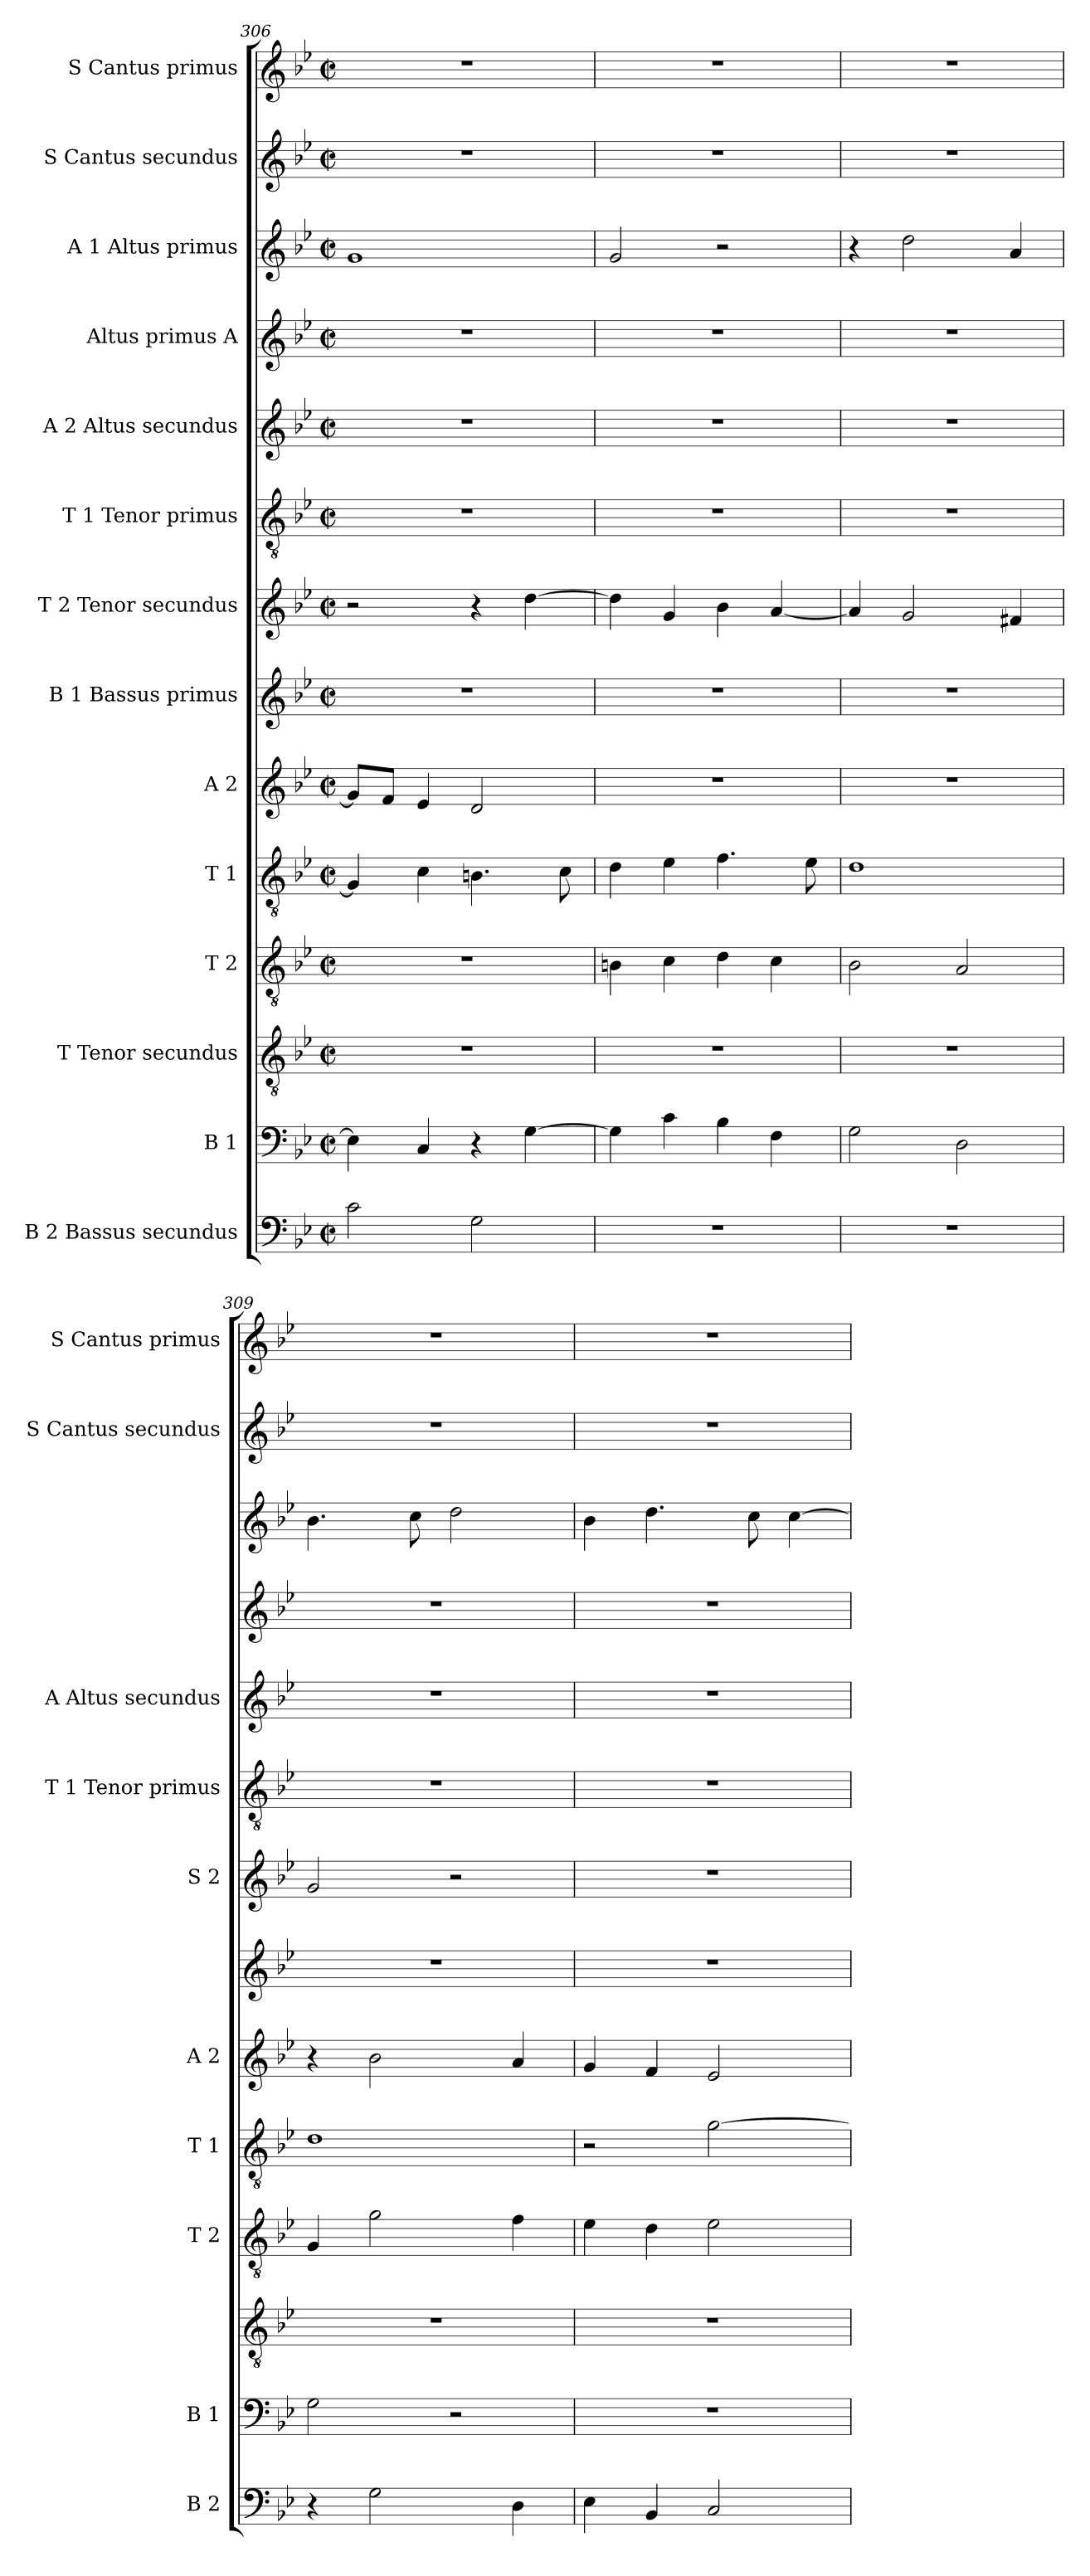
**kern	**kern	**kern	**kern	**kern	**kern	**kern	**kern	**kern	**kern	**kern	**kern	**kern	**kern
*part14	*part13	*part12	*part11	*part10	*part9	*part8	*part7	*part6	*part5	*part4	*part3	*part2	*part1
*staff14	*staff13	*staff12	*staff11	*staff10	*staff9	*staff8	*staff7	*staff6	*staff5	*staff4	*staff3	*staff2	*staff1
*I"B 2 Bassus secundus	*I"B 1	*I"T Tenor secundus	*I"T 2	*I"T 1	*I"A 2	*I"B 1 Bassus primus	*I"T 2 Tenor secundus	*I"T 1 Tenor primus	*I"A 2 Altus secundus	*I"Altus primus A	*I"A 1 Altus primus	*I"S Cantus secundus	*I"S Cantus primus
*I'B 2	*I'B 1	*	*I'T 2	*I'T 1	*I'A 2	*	*I'S 2	*I'T 1 Tenor primus	*I'A Altus secundus	*	*	*I'S Cantus secundus	*I'S Cantus primus
*clefF4	*clefF4	*clefGv2	*clefGv2	*clefGv2	*clefG2	*clefG2	*clefG2	*clefGv2	*clefG2	*clefG2	*clefG2	*clefG2	*clefG2
*k[b-e-]	*k[b-e-]	*k[b-e-]	*k[b-e-]	*k[b-e-]	*k[b-e-]	*k[b-e-]	*k[b-e-]	*k[b-e-]	*k[b-e-]	*k[b-e-]	*k[b-e-]	*k[b-e-]	*k[b-e-]
*B-:	*B-:	*B-:	*B-:	*B-:	*B-:	*B-:	*B-:	*B-:	*B-:	*B-:	*B-:	*B-:	*B-:
*M2/2	*M2/2	*M2/2	*M2/2	*M2/2	*M2/2	*M2/2	*M2/2	*M2/2	*M2/2	*M2/2	*M2/2	*M2/2	*M2/2
*met(c|)	*met(c|)	*met(c|)	*met(c|)	*met(c|)	*met(c|)	*met(c|)	*met(c|)	*met(c|)	*met(c|)	*met(c|)	*met(c|)	*met(c|)	*met(c|)
=306	=306	=306	=306	=306	=306	=306	=306	=306	=306	=306	=306	=306	=306
2c\	4E-\]	1r	1r	4G/]	8g/L]	1r	2r	1r	1r	1r	1g	1r	1r
.	.	.	.	.	8f/J	.	.	.	.	.	.	.	.
.	4C/	.	.	4c\	4e-/	.	.	.	.	.	.	.	.
2G\	4r	.	.	4.Bn\	2d/	.	4r	.	.	.	.	.	.
.	[>4G\	.	.	.	.	.	[>4dd\	.	.	.	.	.	.
.	.	.	.	8c\	.	.	.	.	.	.	.	.	.
=307	=307	=307	=307	=307	=307	=307	=307	=307	=307	=307	=307	=307	=307
1r	4G\]	1r	4Bn\	4d\	1r	1r	4dd\]	1r	1r	1r	2g/	1r	1r
.	4c\	.	4c\	4e-\	.	.	4g/	.	.	.	.	.	.
.	4B-\	.	4d\	4.f\	.	.	4b-\	.	.	.	2r	.	.
.	4F\	.	4c\	.	.	.	[<4a/	.	.	.	.	.	.
.	.	.	.	8e-\	.	.	.	.	.	.	.	.	.
=308	=308	=308	=308	=308	=308	=308	=308	=308	=308	=308	=308	=308	=308
1r	2G\	1r	2B-\	1d	1r	1r	4a/]	1r	1r	1r	4r	1r	1r
.	.	.	.	.	.	.	2g/	.	.	.	2dd\	.	.
.	2D\	.	2A/	.	.	.	.	.	.	.	.	.	.
.	.	.	.	.	.	.	4f#X/	.	.	.	4a/	.	.
=309	=309	=309	=309	=309	=309	=309	=309	=309	=309	=309	=309	=309	=309
4r	2G\	1r	4G/	1d	4r	1r	2g/	1r	1r	1r	4.b-\	1r	1r
2G\	.	.	2g\	.	2b-\	.	.	.	.	.	.	.	.
.	.	.	.	.	.	.	.	.	.	.	8cc\	.	.
.	2r	.	.	.	.	.	2r	.	.	.	2dd\	.	.
4D\	.	.	4f\	.	4a/	.	.	.	.	.	.	.	.
!!LO:PB:g=z
=310	=310	=310	=310	=310	=310	=310	=310	=310	=310	=310	=310	=310	=310
4E-\	1r	1r	4e-\	2r	4g/	1r	1r	1r	1r	1r	4b-\	1r	1r
4BB-/	.	.	4d\	.	4f/	.	.	.	.	.	4.dd\	.	.
2C/	.	.	2e-\	[>2g\	2e-/	.	.	.	.	.	.	.	.
.	.	.	.	.	.	.	.	.	.	.	8cc\	.	.
.	.	.	.	.	.	.	.	.	.	.	[>4cc\	.	.
=	=	=	=	=	=	=	=	=	=	=	=	=	=
*-	*-	*-	*-	*-	*-	*-	*-	*-	*-	*-	*-	*-	*-
